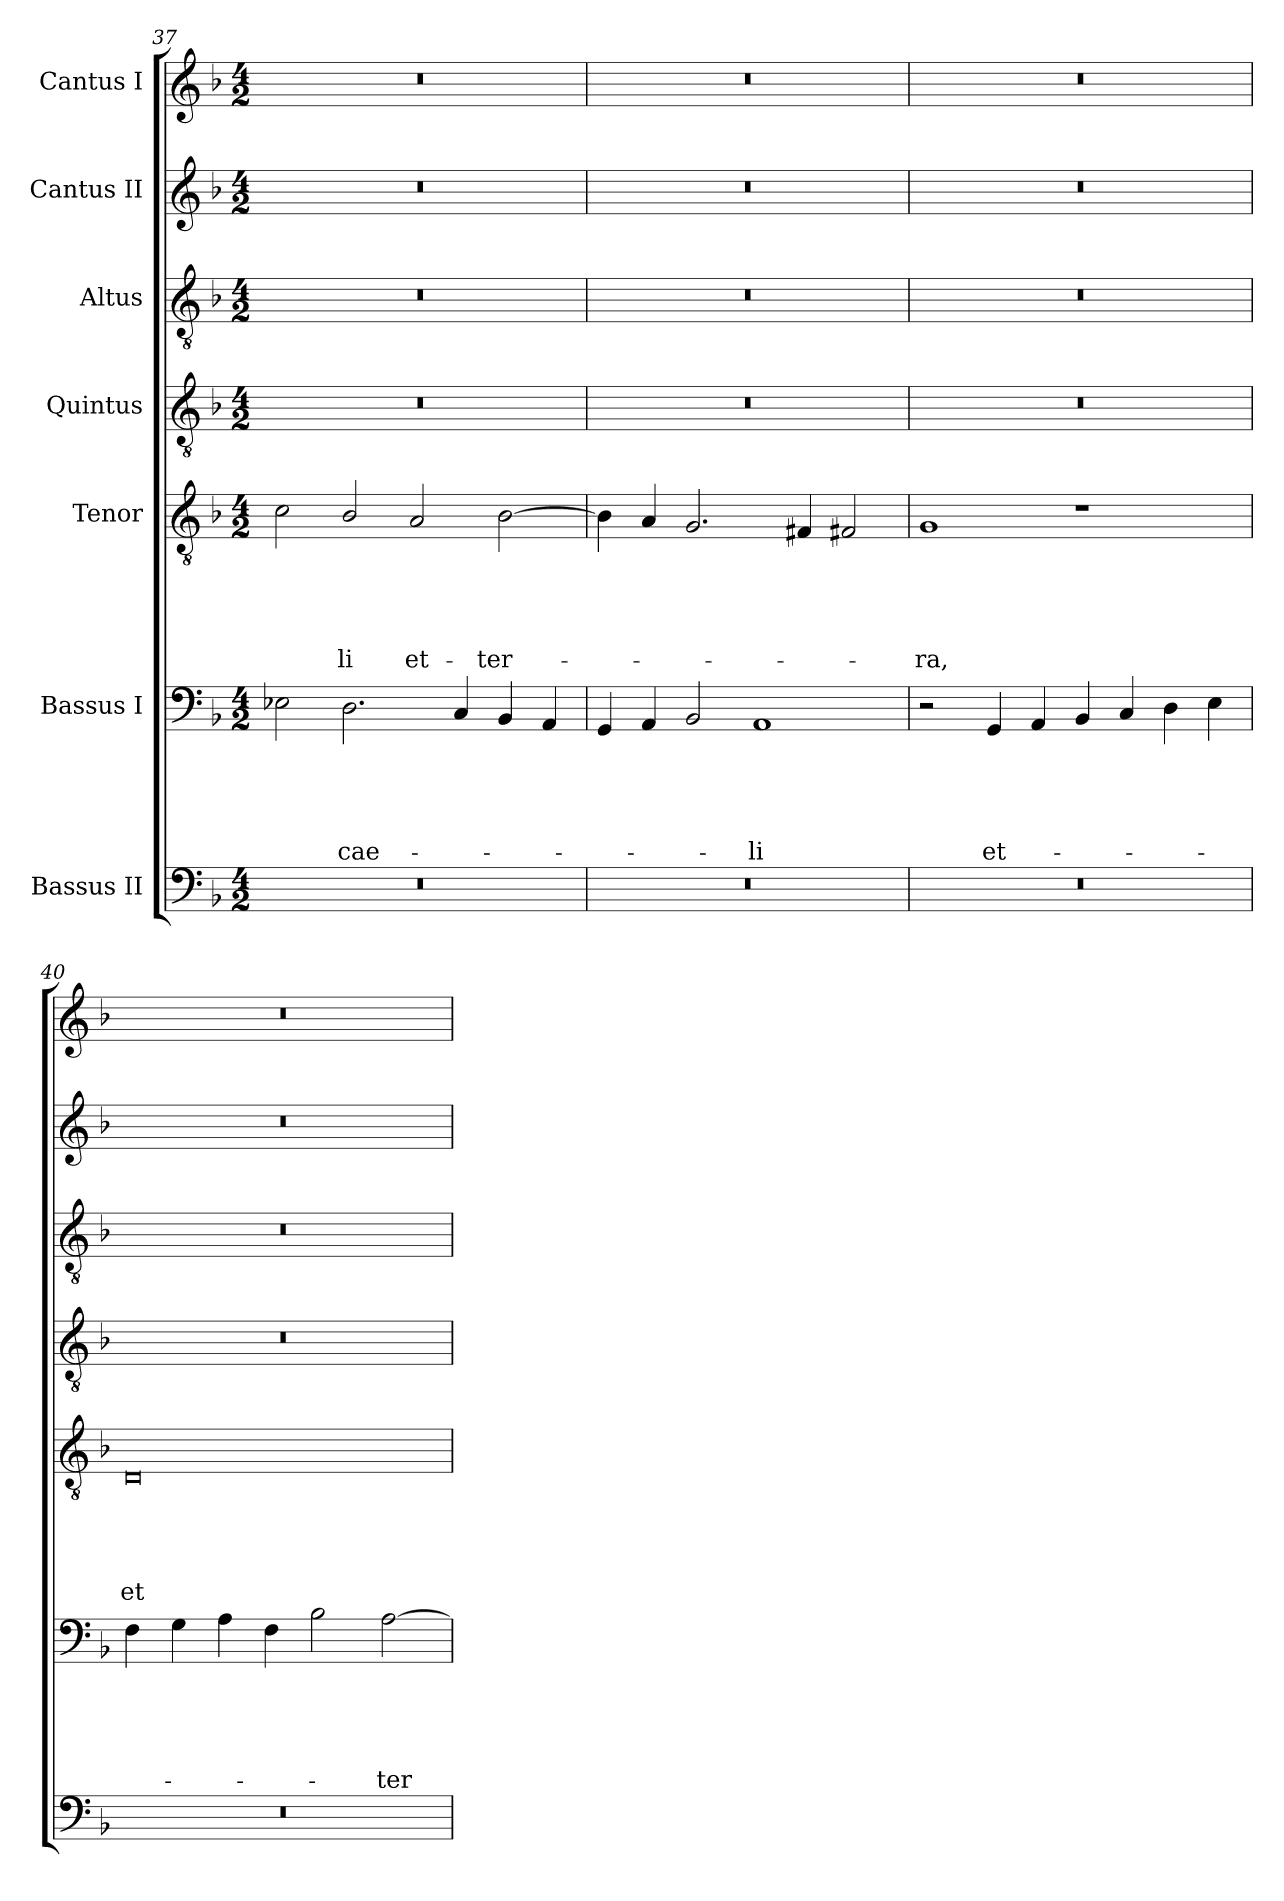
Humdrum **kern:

**kern	**kern	**text	**text	**text	**text	**text	**kern	**text	**text	**text	**text	**text	**kern	**kern	**kern	**kern
*part7	*part6	*part6	*part6	*part6	*part6	*part6	*part5	*part5	*part5	*part5	*part5	*part5	*part4	*part3	*part2	*part1
*staff7	*staff6	*staff6	*staff6	*staff6	*staff6	*staff6	*staff5	*staff5	*staff5	*staff5	*staff5	*staff5	*staff4	*staff3	*staff2	*staff1
*I"Bassus II	*I"Bassus I	*	*	*	*	*	*I"Tenor	*	*	*	*	*	*I"Quintus	*I"Altus	*I"Cantus II	*I"Cantus I
*clefF4	*clefF4	*	*	*	*	*	*clefGv2	*	*	*	*	*	*clefGv2	*clefGv2	*clefG2	*clefG2
*k[b-]	*k[b-]	*	*	*	*	*	*k[b-]	*	*	*	*	*	*k[b-]	*k[b-]	*k[b-]	*k[b-]
*M4/2	*M4/2	*	*	*	*	*	*M4/2	*	*	*	*	*	*M4/2	*M4/2	*M4/2	*M4/2
=37	=37	=37	=37	=37	=37	=37	=37	=37	=37	=37	=37	=37	=37	=37	=37	=37
0r	2E-X\	.	.	.	.	.	2c\	.	.	.	.	.	0r	0r	0r	0r
.	2.D\	.	.	.	.	cae-	2B-/	.	.	.	.	-li	.	.	.	.
.	.	.	.	.	.	.	2A/	.	.	.	.	et-	.	.	.	.
.	4C/	.	.	.	.	.	.	.	.	.	.	.	.	.	.	.
.	4BB-/	.	.	.	.	.	[2B-\	.	.	.	.	ter-	.	.	.	.
.	4AA/	.	.	.	.	.	.	.	.	.	.	.	.	.	.	.
=38	=38	=38	=38	=38	=38	=38	=38	=38	=38	=38	=38	=38	=38	=38	=38	=38
0r	4GG/	.	.	.	.	.	4B-\]	.	.	.	.	.	0r	0r	0r	0r
.	4AA/	.	.	.	.	.	4A/	.	.	.	.	.	.	.	.	.
.	2BB-/	.	.	.	.	.	2.G/	.	.	.	.	.	.	.	.	.
.	1AA/	.	.	.	.	-li	.	.	.	.	.	.	.	.	.	.
.	.	.	.	.	.	.	4F#X/	.	.	.	.	.	.	.	.	.
.	.	.	.	.	.	.	2F#X/	.	.	.	.	.	.	.	.	.
=39	=39	=39	=39	=39	=39	=39	=39	=39	=39	=39	=39	=39	=39	=39	=39	=39
0r	2r	.	.	.	.	.	1G/	.	.	.	.	-ra,	0r	0r	0r	0r
.	4GG/	.	.	.	.	et-	.	.	.	.	.	.	.	.	.	.
.	4AA/	.	.	.	.	.	.	.	.	.	.	.	.	.	.	.
.	4BB-/	.	.	.	.	.	1r	.	.	.	.	.	.	.	.	.
.	4C/	.	.	.	.	.	.	.	.	.	.	.	.	.	.	.
.	4D\	.	.	.	.	.	.	.	.	.	.	.	.	.	.	.
.	4E\	.	.	.	.	.	.	.	.	.	.	.	.	.	.	.
=40	=40	=40	=40	=40	=40	=40	=40	=40	=40	=40	=40	=40	=40	=40	=40	=40
0r	4F\	.	.	.	.	.	0D/	.	.	.	.	et-	0r	0r	0r	0r
.	4G\	.	.	.	.	.	.	.	.	.	.	.	.	.	.	.
.	4A\	.	.	.	.	.	.	.	.	.	.	.	.	.	.	.
.	4F\	.	.	.	.	.	.	.	.	.	.	.	.	.	.	.
.	2B-\	.	.	.	.	.	.	.	.	.	.	.	.	.	.	.
.	[2A\	.	.	.	.	ter-	.	.	.	.	.	.	.	.	.	.
=	=	=	=	=	=	=	=	=	=	=	=	=	=	=	=	=
*-	*-	*-	*-	*-	*-	*-	*-	*-	*-	*-	*-	*-	*-	*-	*-	*-
